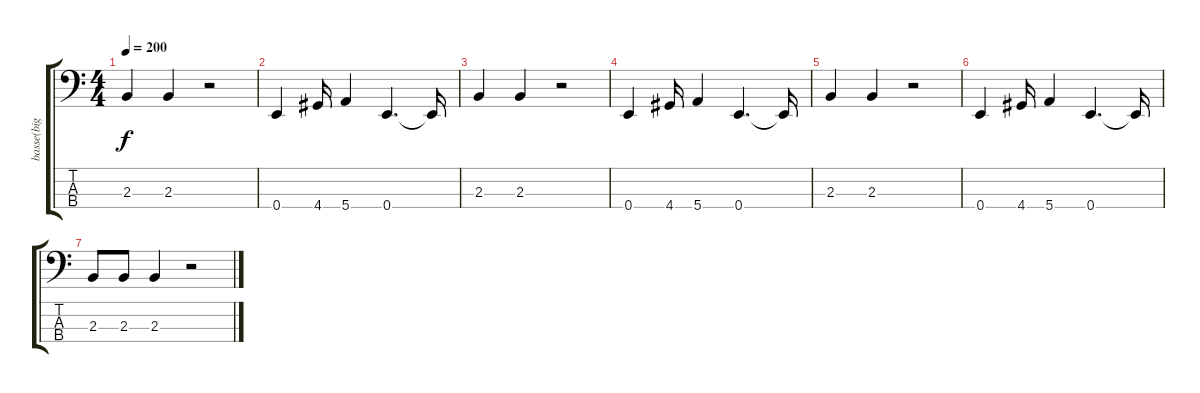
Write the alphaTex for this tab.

\track ("basse(big jay)" "basse(big ") {instrument electricbasspick}
\staff {score tabs}
\tuning (G2 D2 A1 E1) {hide}
\ts (4 4)
\tempo 200
\clef f4
\ks c
2.3.4{dy f} 2.3.4 r.2 |
0.4.4 4.4.16 5.4.4 0.4.4{d} 0.4{t}.16 |
2.3.4 2.3.4 r.2 |
0.4.4 4.4.16 5.4.4 0.4.4{d} 0.4{t}.16 |
2.3.4 2.3.4 r.2 |
0.4.4 4.4.16 5.4.4 0.4.4{d} 0.4{t}.16 |
2.3.8 2.3.8 2.3.4 r.2
